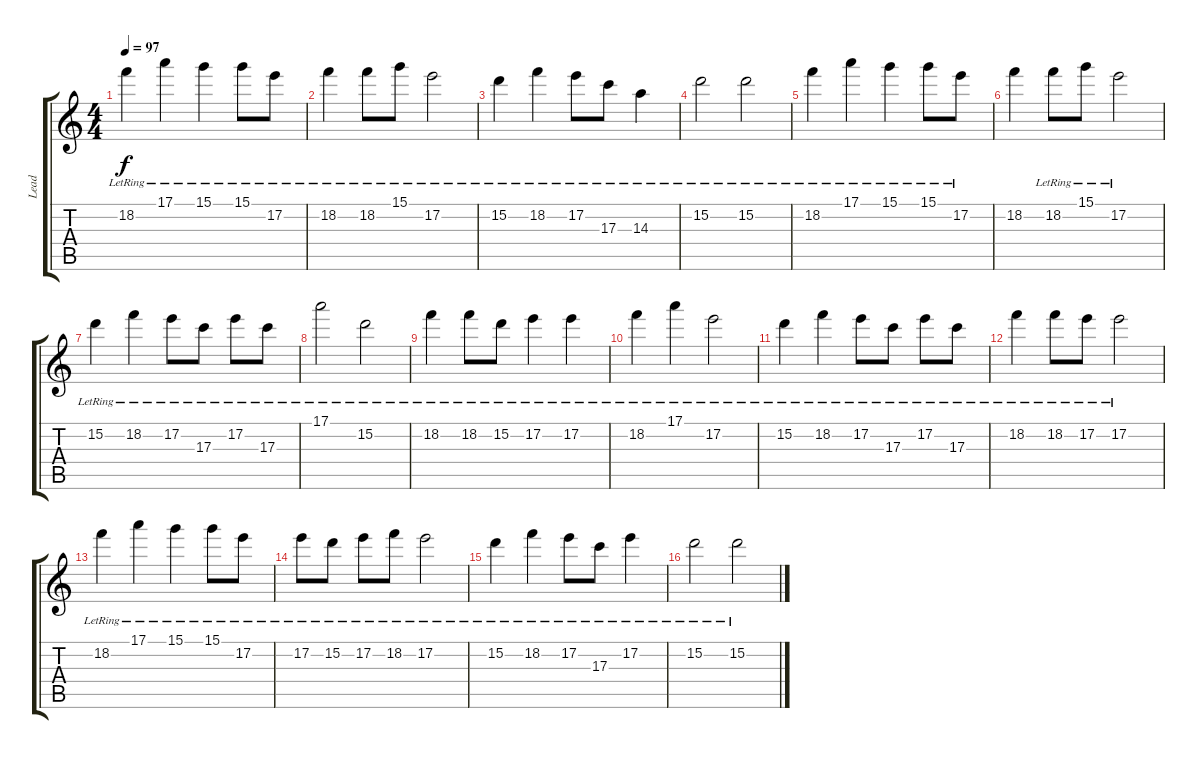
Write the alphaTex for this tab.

\track ("Lead" "Lead") {instrument acousticguitarsteel}
\staff {score tabs}
\tuning (E4 B3 G3 D3 A2 E2) {hide}
\ts (4 4)
\tempo 97
\clef g2
\ks c
18.2{lr}.4{dy f instrument acousticguitarsteel} 17.1{lr}.4 15.1{lr}.4 15.1{lr}.8 17.2{lr}.8 |
18.2{lr}.4 18.2{lr}.8 15.1{lr}.8 17.2{lr}.2 |
15.2{lr}.4 18.2{lr}.4 17.2{lr}.8 17.3{lr}.8 14.3{lr}.4 |
15.2{lr}.2 15.2{lr}.2 |
18.2{lr}.4 17.1{lr}.4 15.1{lr}.4 15.1{lr}.8 17.2{lr}.8 |
18.2.4 18.2{lr}.8 15.1{lr}.8 17.2{lr}.2 |
15.2{lr}.4 18.2{lr}.4 17.2{lr}.8 17.3{lr}.8 17.2{lr}.8 17.3{lr}.8 |
17.1{lr}.2 15.2{lr}.2 |
18.2{lr}.4 18.2{lr}.8 15.2{lr}.8 17.2{lr}.4 17.2{lr}.4 |
18.2{lr}.4 17.1{lr}.4 17.2{lr}.2 |
15.2{lr}.4 18.2{lr}.4 17.2{lr}.8 17.3{lr}.8 17.2{lr}.8 17.3{lr}.8 |
18.2{lr}.4 18.2{lr}.8 17.2{lr}.8 17.2{lr}.2 |
18.2{lr}.4 17.1{lr}.4 15.1{lr}.4 15.1{lr}.8 17.2{lr}.8 |
17.2{lr}.8 15.2{lr}.8 17.2{lr}.8 18.2{lr}.8 17.2{lr}.2 |
15.2{lr}.4 18.2{lr}.4 17.2{lr}.8 17.3{lr}.8 17.2{lr}.4 |
15.2{lr}.2 15.2{lr}.2
